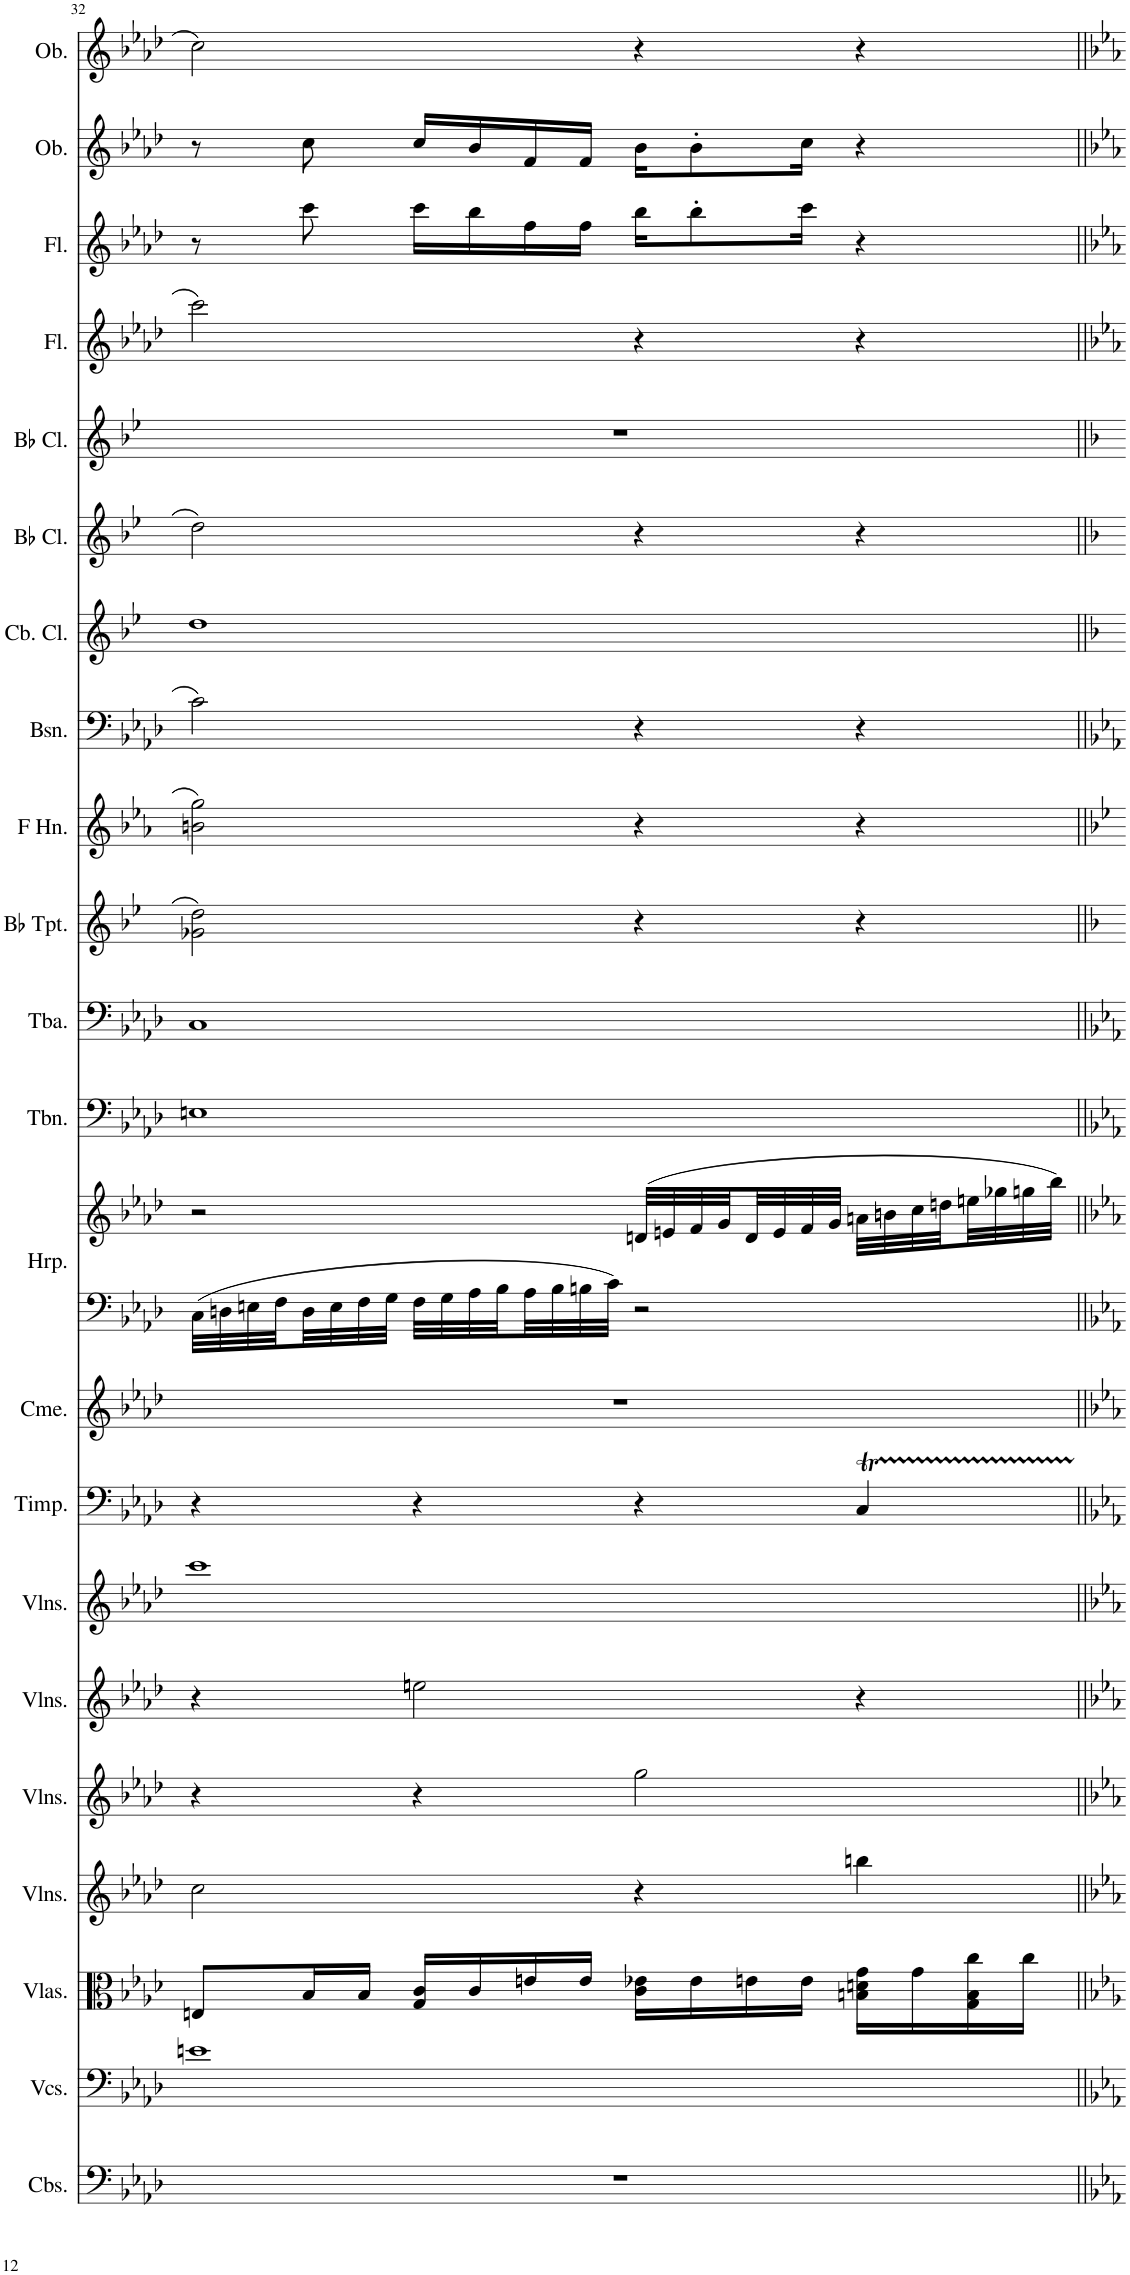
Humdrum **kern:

**kern	**kern	**kern	**kern	**kern	**kern	**kern	**kern	**kern	**kern	**kern	**kern	**kern	**kern	**kern	**kern	**kern	**kern	**kern	**kern	**kern	**kern	**kern
*part22	*part21	*part20	*part19	*part18	*part17	*part16	*part15	*part14	*part13	*part13	*part12	*part11	*part10	*part9	*part8	*part7	*part6	*part5	*part4	*part3	*part2	*part1
*staff23	*staff22	*staff21	*staff20	*staff19	*staff18	*staff17	*staff16	*staff15	*staff14	*staff13	*staff12	*staff11	*staff10	*staff9	*staff8	*staff7	*staff6	*staff5	*staff4	*staff3	*staff2	*staff1
*I"Contrabasses	*I"Violoncellos	*I"Violas	*I"Violins	*I"Violins	*I"Violins	*I"Violins	*I"Timpani	*I"Chimes	*I"Harp	*	*I"Trombone	*I"Tuba	*I"Bb Trumpet	*I"Horn in F	*I"Bassoon	*I"Contrabass Clarinet	*I"Bb Clarinet	*I"Bb Clarinet	*I"Flute	*I"Flute	*I"Oboe	*I"Oboe
*I'Cbs.	*I'Vcs.	*I'Vlas.	*I'Vlns.	*I'Vlns.	*I'Vlns.	*I'Vlns.	*I'Timp.	*I'Cme.	*I'Hrp.	*	*I'Tbn.	*I'Tba.	*I'Bb Tpt.	*	*I'Bsn.	*I'Cb. Cl.	*I'Bb Cl.	*I'Bb Cl.	*I'Fl.	*I'Fl.	*I'Ob.	*I'Ob.
!!LO:PB:g=z
*clefF4	*clefF4	*clefC3	*clefG2	*clefG2	*clefG2	*clefG2	*clefF4	*clefG2	*clefF4	*clefG2	*clefF4	*clefF4	*clefG2	*clefG2	*clefF4	*clefG2	*clefG2	*clefG2	*clefG2	*clefG2	*clefG2	*clefG2
*Trd7c12	*	*	*	*	*	*	*	*	*	*	*	*	*Trd1c2	*Trd4c7	*	*Trd15c26	*Trd1c2	*Trd1c2	*	*	*	*
*k[b-e-a-d-]	*k[b-e-a-d-]	*k[b-e-a-d-]	*k[b-e-a-d-]	*k[b-e-a-d-]	*k[b-e-a-d-]	*k[b-e-a-d-]	*k[b-e-a-d-]	*k[b-e-a-d-]	*k[b-e-a-d-]	*k[b-e-a-d-]	*k[b-e-a-d-]	*k[b-e-a-d-]	*k[b-e-]	*k[b-e-a-]	*k[b-e-a-d-]	*k[b-e-]	*k[b-e-]	*k[b-e-]	*k[b-e-a-d-]	*k[b-e-a-d-]	*k[b-e-a-d-]	*k[b-e-a-d-]
*M4/4	*M4/4	*M4/4	*M4/4	*M4/4	*M4/4	*M4/4	*M4/4	*M4/4	*M4/4	*M4/4	*M4/4	*M4/4	*M4/4	*M4/4	*M4/4	*M4/4	*M4/4	*M4/4	*M4/4	*M4/4	*M4/4	*M4/4
=32	=32	=32	=32	=32	=32	=32	=32	=32	=32	=32	=32	=32	=32	=32	=32	=32	=32	=32	=32	=32	=32	=32
1r	1en	8En/L	2cc\	4r	4r	1ccc	4r	1r	32C\LLL	2r	1En	1C	2g-X\ 2dd\	2bn\ 2gg\	2c\	1dd	2dd\	1r	2ccc\	8r	8r	2cc\
.	.	.	.	.	.	.	.	.	32Dn\	.	.	.	.	.	.	.	.	.	.	.	.	.
.	.	.	.	.	.	.	.	.	32En\	.	.	.	.	.	.	.	.	.	.	.	.	.
.	.	.	.	.	.	.	.	.	32F\	.	.	.	.	.	.	.	.	.	.	.	.	.
.	.	16B-/L	.	.	.	.	.	.	32D\	.	.	.	.	.	.	.	.	.	.	8ccc\	8cc\	.
.	.	.	.	.	.	.	.	.	32E\	.	.	.	.	.	.	.	.	.	.	.	.	.
.	.	16B-/JJ	.	.	.	.	.	.	32F\	.	.	.	.	.	.	.	.	.	.	.	.	.
.	.	.	.	.	.	.	.	.	32G\JJJ	.	.	.	.	.	.	.	.	.	.	.	.	.
.	.	16G/ 16c/LL	.	4r	2een\	.	4r	.	32F\LLL	.	.	.	.	.	.	.	.	.	.	16ccc\LL	16cc/LL	.
.	.	.	.	.	.	.	.	.	32G\	.	.	.	.	.	.	.	.	.	.	.	.	.
.	.	16c/	.	.	.	.	.	.	32A-\	.	.	.	.	.	.	.	.	.	.	16bb-\	16b-/	.
.	.	.	.	.	.	.	.	.	32B-\	.	.	.	.	.	.	.	.	.	.	.	.	.
.	.	16en/	.	.	.	.	.	.	32A-\	.	.	.	.	.	.	.	.	.	.	16ff\	16f/	.
.	.	.	.	.	.	.	.	.	32B-\	.	.	.	.	.	.	.	.	.	.	.	.	.
.	.	16e/JJ	.	.	.	.	.	.	32Bn\	.	.	.	.	.	.	.	.	.	.	16ff\JJ	16f/JJ	.
.	.	.	.	.	.	.	.	.	32c\JJJ	.	.	.	.	.	.	.	.	.	.	.	.	.
.	.	16c\ 16e-X\LL	4r	2gg\	.	.	4r	.	2r	(32dn/LLL	.	.	4r	4r	4r	.	4r	.	4r	16bb-\KL	16b-\KL	4r
.	.	.	.	.	.	.	.	.	.	32en/	.	.	.	.	.	.	.	.	.	.	.	.
.	.	16e-\	.	.	.	.	.	.	.	32f/	.	.	.	.	.	.	.	.	.	8bb-'\	8b-'\	.
.	.	.	.	.	.	.	.	.	.	32g/	.	.	.	.	.	.	.	.	.	.	.	.
.	.	16en\	.	.	.	.	.	.	.	32d/	.	.	.	.	.	.	.	.	.	.	.	.
.	.	.	.	.	.	.	.	.	.	32e/	.	.	.	.	.	.	.	.	.	.	.	.
.	.	16e\JJ	.	.	.	.	.	.	.	32f/	.	.	.	.	.	.	.	.	.	16ccc\Jk	16cc\Jk	.
.	.	.	.	.	.	.	.	.	.	32g/JJJ	.	.	.	.	.	.	.	.	.	.	.	.
.	.	16Bn\ 16dn\ 16g\LL	4bbn\	.	4r	.	4Ct/	.	.	32an\LLL	.	.	4r	4r	4r	.	4r	.	4r	4r	4r	4r
.	.	.	.	.	.	.	.	.	.	32bn\	.	.	.	.	.	.	.	.	.	.	.	.
.	.	16g\	.	.	.	.	.	.	.	32cc\	.	.	.	.	.	.	.	.	.	.	.	.
.	.	.	.	.	.	.	.	.	.	32ddn\	.	.	.	.	.	.	.	.	.	.	.	.
.	.	16G\ 16B\ 16cc\	.	.	.	.	.	.	.	32een\	.	.	.	.	.	.	.	.	.	.	.	.
.	.	.	.	.	.	.	.	.	.	32gg-X\	.	.	.	.	.	.	.	.	.	.	.	.
.	.	16cc\JJ	.	.	.	.	.	.	.	32ggn\	.	.	.	.	.	.	.	.	.	.	.	.
.	.	.	.	.	.	.	.	.	.	32bb-\JJJ)	.	.	.	.	.	.	.	.	.	.	.	.
=||	=||	=||	=||	=||	=||	=||	=||	=||	=||	=||	=||	=||	=||	=||	=||	=||	=||	=||	=||	=||	=||	=||
*-	*-	*-	*-	*-	*-	*-	*-	*-	*-	*-	*-	*-	*-	*-	*-	*-	*-	*-	*-	*-	*-	*-
